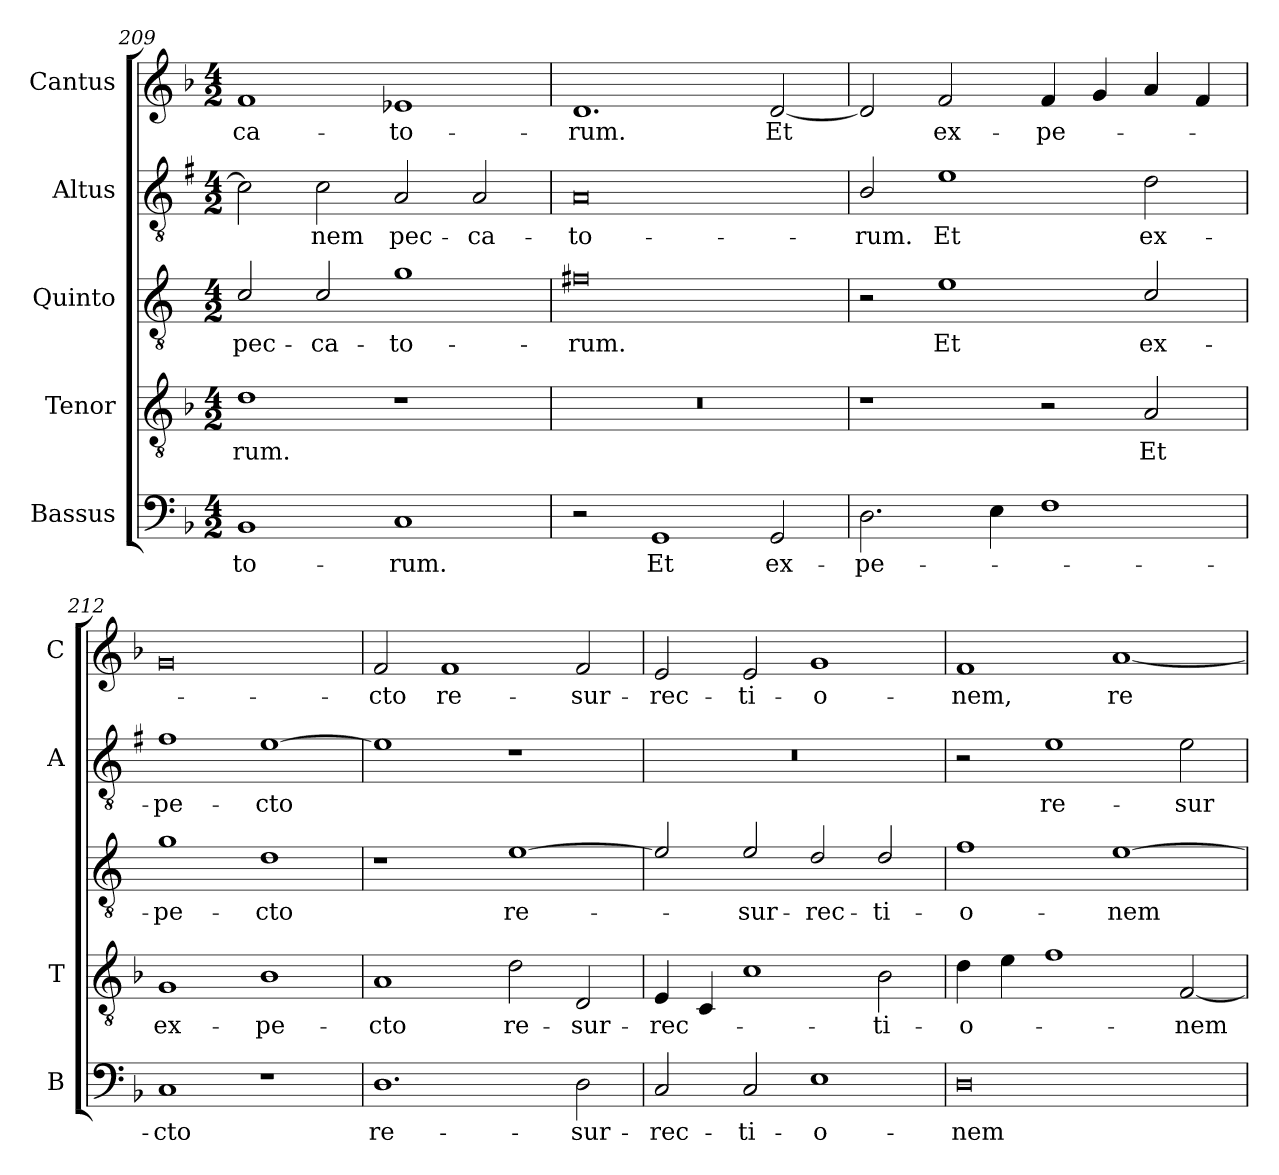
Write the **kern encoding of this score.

**kern	**text	**kern	**text	**kern	**text	**kern	**text	**kern	**text
*part5	*part5	*part4	*part4	*part3	*part3	*part2	*part2	*part1	*part1
*staff5	*staff5	*staff4	*staff4	*staff3	*staff3	*staff2	*staff2	*staff1	*staff1
*I"Bassus	*	*I"Tenor	*	*I"Quinto	*	*I"Altus	*	*I"Cantus	*
*I'B	*	*I'T	*	*	*	*I'A	*	*I'C	*
*clefF4	*	*clefGv2	*	*clefGv2	*	*clefGv2	*	*clefG2	*
*	*	*	*	*ITrd4c7	*	*ITrd1c2	*	*	*
*k[b-]	*	*k[b-]	*	*k[b-]	*	*k[b-]	*	*k[b-]	*
*F:	*	*F:	*	*F:	*	*F:	*	*F:	*
*M4/2	*	*M4/2	*	*M4/2	*	*M4/2	*	*M4/2	*
=209	=209	=209	=209	=209	=209	=209	=209	=209	=209
!	!LO:LY:b	!	!LO:LY:b	!	!LO:LY:b	!	!	!	!LO:LY:b
1BB-	-to-	1d	-rum.	2F/	pec-	2B-\]	.	1f	-ca-
!	!	!	!	!	!LO:LY:b	!	!LO:LY:b	!	!
.	.	.	.	2F/	-ca-	2B-\	-nem	.	.
!	!LO:LY:b	!	!	!	!LO:LY:b	!	!LO:LY:b	!	!LO:LY:b
1C	-rum.	1r	.	1c	-to-	2G/	pec-	1e-X	-to-
!	!	!	!	!	!	!	!LO:LY:b	!	!
.	.	.	.	.	.	2G/	-ca-	.	.
!!LO:PB:g=z
=210	=210	=210	=210	=210	=210	=210	=210	=210	=210
!	!	!	!	!	!LO:LY:b	!	!LO:LY:b	!	!LO:LY:b
2r	.	0r	.	0Bn	-rum.	0G	-to-	1.d	-rum.
!	!LO:LY:b	!	!	!	!	!	!	!	!
1GG	Et	.	.	.	.	.	.	.	.
!	!LO:LY:b	!	!	!	!	!	!	!	!LO:LY:b
2GG/	ex-	.	.	.	.	.	.	[2d/	Et
=211	=211	=211	=211	=211	=211	=211	=211	=211	=211
!	!LO:LY:b	!	!	!	!	!	!LO:LY:b	!	!
2.D\	-pe-	1r	.	2r	.	2A/	-rum.	2d/]	.
!	!	!	!	!	!LO:LY:b	!	!LO:LY:b	!	!LO:LY:b
.	.	.	.	1A	Et	1d	Et	2f/	ex-
4E\	.	.	.	.	.	.	.	.	.
!	!	!	!	!	!	!	!	!	!LO:LY:b
1F	.	2r	.	.	.	.	.	4f/	-pe-
.	.	.	.	.	.	.	.	4g/	.
!	!	!	!LO:LY:b	!	!LO:LY:b	!	!LO:LY:b	!	!
.	.	2A/	Et	2F/	ex-	2c\	ex-	4a/	.
.	.	.	.	.	.	.	.	4f/	.
=212	=212	=212	=212	=212	=212	=212	=212	=212	=212
!	!LO:LY:b	!	!LO:LY:b	!	!LO:LY:b	!	!LO:LY:b	!	!
1C	-cto	1G	ex-	1c	-pe-	1e	-pe-	0g	.
!	!	!	!LO:LY:b	!	!LO:LY:b	!	!LO:LY:b	!	!
1r	.	1B-	-pe-	1G	-cto	[1d	-cto	.	.
=213	=213	=213	=213	=213	=213	=213	=213	=213	=213
!	!LO:LY:b	!	!LO:LY:b	!	!	!	!	!	!LO:LY:b
1.D	re-	1A	-cto	1r	.	1d]	.	2f/	-cto
!	!	!	!	!	!	!	!	!	!LO:LY:b
.	.	.	.	.	.	.	.	1f	re-
!	!	!	!LO:LY:b	!	!LO:LY:b	!	!	!	!
.	.	2d\	re-	[1A	re-	1r	.	.	.
!	!LO:LY:b	!	!LO:LY:b	!	!	!	!	!	!LO:LY:b
2D\	-sur-	2D/	-sur-	.	.	.	.	2f/	-sur-
=214	=214	=214	=214	=214	=214	=214	=214	=214	=214
!	!LO:LY:b	!	!LO:LY:b	!	!	!	!	!	!LO:LY:b
2C/	-rec-	4E/	-rec-	2A/]	.	0r	.	2e/	-rec-
.	.	4C/	.	.	.	.	.	.	.
!	!LO:LY:b	!	!	!	!LO:LY:b	!	!	!	!LO:LY:b
2C/	-ti-	1c	.	2A/	-sur-	.	.	2e/	-ti-
!	!LO:LY:b	!	!	!	!LO:LY:b	!	!	!	!LO:LY:b
1E	-o-	.	.	2G/	-rec-	.	.	1g	-o-
!	!	!	!LO:LY:b	!	!LO:LY:b	!	!	!	!
.	.	2B-\	-ti-	2G/	-ti-	.	.	.	.
=215	=215	=215	=215	=215	=215	=215	=215	=215	=215
!	!LO:LY:b	!	!LO:LY:b	!	!LO:LY:b	!	!	!	!LO:LY:b
0D	-nem	4d\	-o-	1B-	-o-	2r	.	1f	-nem,
.	.	4e\	.	.	.	.	.	.	.
!	!	!	!	!	!	!	!LO:LY:b	!	!
.	.	1f	.	.	.	1d	re-	.	.
!	!	!	!	!	!LO:LY:b	!	!	!	!LO:LY:b
.	.	.	.	[1A	-nem	.	.	[1a	re-
!	!	!	!LO:LY:b	!	!	!	!LO:LY:b	!	!
.	.	[2F/	-nem	.	.	2d\	-sur-	.	.
=	=	=	=	=	=	=	=	=	=
*-	*-	*-	*-	*-	*-	*-	*-	*-	*-
